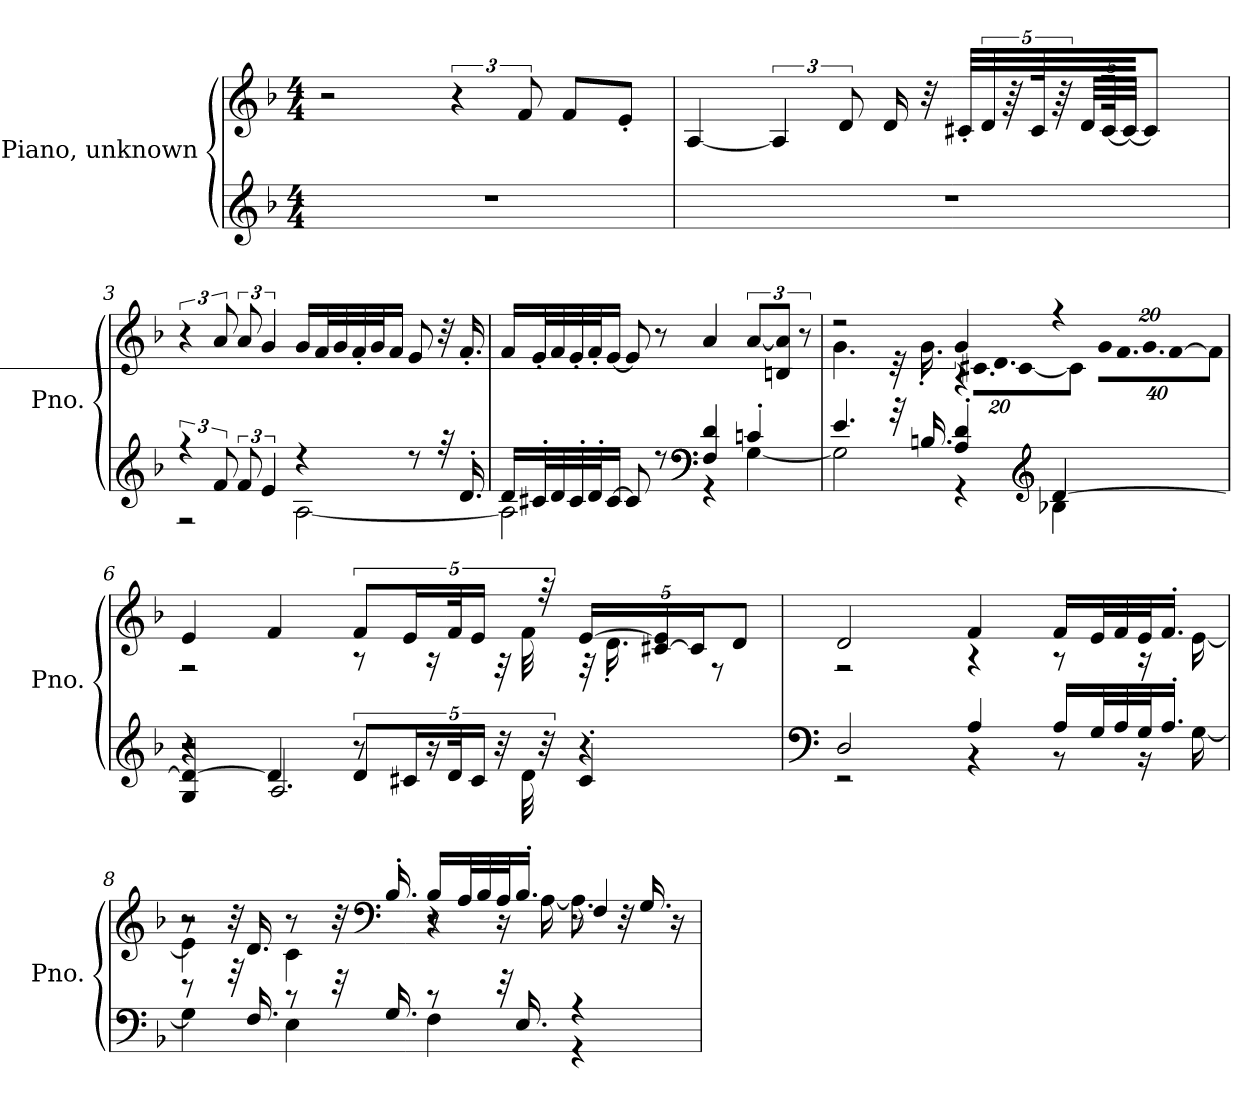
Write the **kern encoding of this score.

**kern	**kern
*part1	*part1
*staff2	*staff1
*I"Piano, unknown	*
*I'Pno.	*
*clefG2	*clefG2
*k[b-]	*k[b-]
*M4/4	*M4/4
*MM120	*MM120
=1	=1
1r	2r
.	6r
.	12f/
.	8f/L
.	8e'/J
=2	=2
1r	[4A/
.	6A/]
.	12d/
.	16d/
.	32r
.	32c#X'/LLL
.	40d/JJJ
.	80r
.	80c#/
.	80r
.	40d/LLL
.	[80c#/K
.	40c#/JJJ_
.	4c#/]
=3	=3
*^	*
6r	2r	6r
12f/	.	12a/
12f/	.	12a/
6e/	.	6g/
4r	[2A\	16g/LL
.	.	32f/L
.	.	32g/
.	.	32f'/
.	.	32g/J
.	.	16f/JJ
8r	.	8e/
32r	.	32r
16.d'/	.	16.f'/
!!LO:LB:g=z
=4	=4	=4
16d/LL	2A\]	16f/LL
32c#X'/L	.	32e'/L
32d/	.	32f/
32c#'/	.	32e'/
32d'/J	.	32f'/J
[16c#/JJ	.	[16e/JJ
8c#/]	.	8e/]
8r	.	8r
*clefF4	*	*
4F/ 4d/	4r	4a/
4cn'/	[4G\	[12a/L
.	.	12Bn/ 12a/]J
.	.	12r
=5	=5	=5
*	*	*^
4.e/	2G\]	2r	4.g\
32r	.	.	32r
16.Bn/	.	.	16.g'\
!	!	!	!LO:N:vis=32
4A/' 4d/'	4r	4g/	640%23r
!	!	!	!LO:N:vis=64.
.	.	.	640%17c#X\LLLL
!	!	!	!LO:N:vis=64.
.	.	.	640%17d\J
!	!	!	!LO:N:vis=32
.	.	.	[640%23c#\JJ
.	.	.	8c#\J]
*clefG2	*	*	*
*	*	*	*Xbrackettup
!	!	!	!LO:N:vis=32
[4d/	4B-X\	4r	640%23g\LLL
!	!	!	!LO:N:vis=64.
.	.	.	640%17f\L
!	!	!	!LO:N:vis=64.
.	.	.	640%17g\J
!	!	!	!LO:N:vis=32
.	.	.	[640%23f\JJ
.	.	.	8f\J]
!!LO:LB:g=z	!!
=6	=6	=6	=6
*	*^	*	*
4G/ 4d/_	2r	4r	4e/	2r
4d/]	.	2.A/	4f/	.
*	*	*	*brackettup	*
10d/L	8r	.	10f/L	8r
20c#X/L	.	.	20e/L	.
.	16r	.	.	16r
40d/K	.	.	40f/K	.
20c#/JJ	.	.	20e/JJ	.
.	32r	.	.	32r
.	32d\	.	.	32f\
40r	.	.	40r	.
*	*	*	*Xbrackettup	*
4c#'/	4r	.	[20e/LL	32r
.	.	.	.	16.d'\
.	.	.	[20c#X/ 20e/]	.
.	.	.	20c#/J]	.
.	.	.	.	8r
.	.	.	10d/J	.
*v	*v	*v	*	*
=7	=7	=7
*clefF4	*	*
*^	*	*
2D/	2r	2d/	2r
4A/	4r	4f/	4r
16A/LL	8r	16f/LL	8r
32G/L	.	32e/L	.
32A/	.	32f/	.
32G/J	16r	32e/J	16r
16.A'/JJ	.	16.f'/JJ	.
.	[16G\	.	[16e\
!!LO:LB:g=z
=8	=8	=8	=8
*	*	*	*^
8r	4G\]	8r	4e\]	2r
32r	.	32r	.	.
16.F/	.	16.d/	.	.
8r	4E\	8r	4c\	.
32r	.	32r	.	.
*	*	*clefF4	*	*
16.G/	.	16.B-'/	.	.
8r	4F\	16B-/LL	8r	4r
.	.	32A/L	.	.
.	.	32B-/	.	.
32r	.	32A/J	16r	.
16.E/	.	16.B-'/JJ	.	.
.	.	.	[16A\	.
4r	4r	8r	8.A\]	4F/
.	.	32r	.	.
.	.	16.G/	.	.
.	.	.	16r	.
*v	*v	*	*	*
*	*v	*v	*v
=	=
*-	*-
